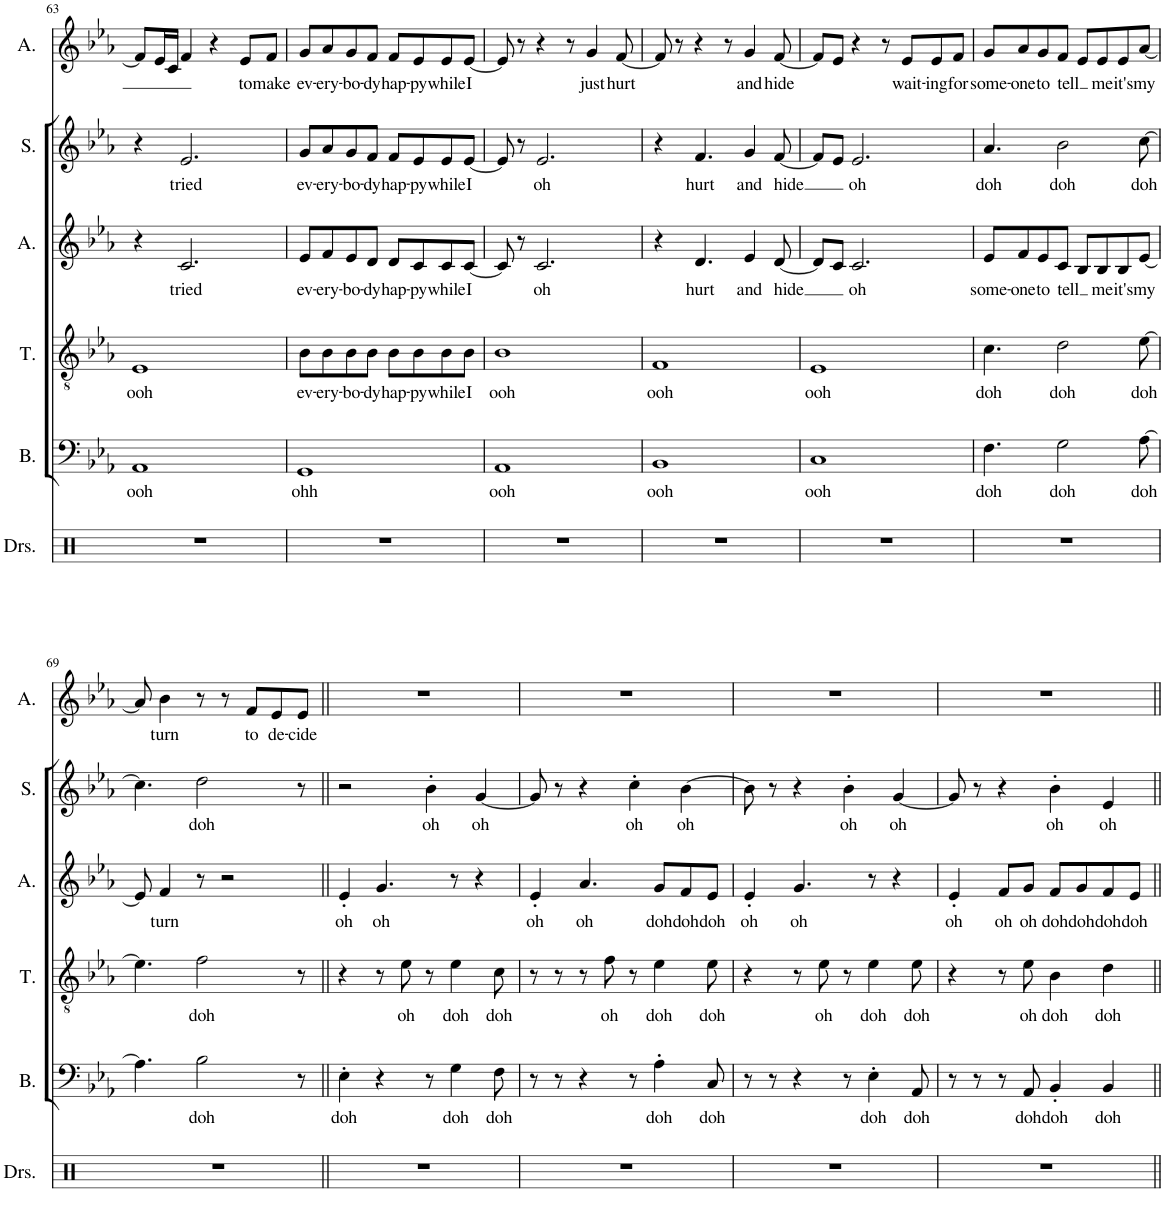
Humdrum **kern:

**kern	**kern	**text	**kern	**text	**kern	**text	**kern	**text	**kern	**text
*part6	*part5	*part5	*part4	*part4	*part3	*part3	*part2	*part2	*part1	*part1
*staff6	*staff5	*staff5	*staff4	*staff4	*staff3	*staff3	*staff2	*staff2	*staff1	*staff1
*I"Drumset	*I"Bass	*	*I"Tenor	*	*I"Alto	*	*I"Soprano	*	*I"Alto	*
*I'Drs.	*I'B.	*	*I'T.	*	*I'A.	*	*I'S.	*	*I'A.	*
!!LO:PB:g=z
*clefX	*clefF4	*	*clefGv2	*	*clefG2	*	*clefG2	*	*clefG2	*
*k[]	*k[b-e-a-]	*	*k[b-e-a-]	*	*k[b-e-a-]	*	*k[b-e-a-]	*	*k[b-e-a-]	*
*M4/4	*M4/4	*	*M4/4	*	*M4/4	*	*M4/4	*	*M4/4	*
=63	=63	=63	=63	=63	=63	=63	=63	=63	=63	=63
!	!	!LO:LY:b	!	!LO:LY:b	!	!	!	!	!	!
1r	1AA-	ooh	1E-	ooh	4r	.	4r	.	8f/L]	.
.	.	.	.	.	.	.	.	.	16e-/L	.
.	.	.	.	.	.	.	.	.	16c/JJ	.
!	!	!	!	!	!	!LO:LY:b	!	!LO:LY:b	!	!
.	.	.	.	.	2.c/	tried	2.e-/	tried	4f/	.
.	.	.	.	.	.	.	.	.	4r	.
!	!	!	!	!	!	!	!	!	!	!LO:LY:b
.	.	.	.	.	.	.	.	.	8e-/L	to
!	!	!	!	!	!	!	!	!	!	!LO:LY:b
.	.	.	.	.	.	.	.	.	8f/J	make
=64	=64	=64	=64	=64	=64	=64	=64	=64	=64	=64
!	!	!LO:LY:b	!	!LO:LY:b	!	!LO:LY:b	!	!LO:LY:b	!	!LO:LY:b
1r	1GG	ohh	8B-\L	ev-	8e-/L	ev-	8g/L	ev-	8g/L	ev-
!	!	!	!	!LO:LY:b	!	!LO:LY:b	!	!LO:LY:b	!	!LO:LY:b
.	.	.	8B-\	-ery-	8f/	-ery-	8a-/	-ery-	8a-/	-ery-
!	!	!	!	!LO:LY:b	!	!LO:LY:b	!	!LO:LY:b	!	!LO:LY:b
.	.	.	8B-\	-bo-	8e-/	-bo-	8g/	-bo-	8g/	-bo-
!	!	!	!	!LO:LY:b	!	!LO:LY:b	!	!LO:LY:b	!	!LO:LY:b
.	.	.	8B-\J	-dy	8d/J	-dy	8f/J	-dy	8f/J	-dy
!	!	!	!	!LO:LY:b	!	!LO:LY:b	!	!LO:LY:b	!	!LO:LY:b
.	.	.	8B-\L	hap-	8d/L	hap-	8f/L	hap-	8f/L	hap-
!	!	!	!	!LO:LY:b	!	!LO:LY:b	!	!LO:LY:b	!	!LO:LY:b
.	.	.	8B-\	-py	8c/	-py	8e-/	-py	8e-/	-py
!	!	!	!	!LO:LY:b	!	!LO:LY:b	!	!LO:LY:b	!	!LO:LY:b
.	.	.	8B-\	while	8c/	while	8e-/	while	8e-/	while
!	!	!	!	!LO:LY:b	!	!LO:LY:b	!	!LO:LY:b	!	!LO:LY:b
.	.	.	8B-\J	I	[8c/J	I	[8e-/J	I	[8e-/J	I
=65	=65	=65	=65	=65	=65	=65	=65	=65	=65	=65
!	!	!LO:LY:b	!	!LO:LY:b	!	!	!	!	!	!
1r	1AA-	ooh	1B-	ooh	8c/]	.	8e-/]	.	8e-/]	.
.	.	.	.	.	8r	.	8r	.	8r	.
!	!	!	!	!	!	!LO:LY:b	!	!LO:LY:b	!	!
.	.	.	.	.	2.c/	oh	2.e-/	oh	4r	.
.	.	.	.	.	.	.	.	.	8r	.
!	!	!	!	!	!	!	!	!	!	!LO:LY:b
.	.	.	.	.	.	.	.	.	4g/	just
!	!	!	!	!	!	!	!	!	!	!LO:LY:b
.	.	.	.	.	.	.	.	.	[8f/	hurt
=66	=66	=66	=66	=66	=66	=66	=66	=66	=66	=66
!	!	!LO:LY:b	!	!LO:LY:b	!	!	!	!	!	!
1r	1BB-	ooh	1F	ooh	4r	.	4r	.	8f/]	.
.	.	.	.	.	.	.	.	.	8r	.
!	!	!	!	!	!	!LO:LY:b	!	!LO:LY:b	!	!
.	.	.	.	.	4.d/	hurt	4.f/	hurt	4r	.
.	.	.	.	.	.	.	.	.	8r	.
!	!	!	!	!	!	!LO:LY:b	!	!LO:LY:b	!	!LO:LY:b
.	.	.	.	.	4e-/	and	4g/	and	4g/	and
!	!	!	!	!	!	!LO:LY:b	!	!LO:LY:b	!	!LO:LY:b
.	.	.	.	.	[8d/	hide	[8f/	hide	[8f/	hide
=67	=67	=67	=67	=67	=67	=67	=67	=67	=67	=67
!	!	!LO:LY:b	!	!LO:LY:b	!	!	!	!	!	!
1r	1C	ooh	1E-	ooh	8d/L]	.	8f/L]	.	8f/L]	.
.	.	.	.	.	8c/J	.	8e-/J	.	8e-/J	.
!	!	!	!	!	!	!LO:LY:b	!	!LO:LY:b	!	!
.	.	.	.	.	2.c/	oh	2.e-/	oh	4r	.
.	.	.	.	.	.	.	.	.	8r	.
!	!	!	!	!	!	!	!	!	!	!LO:LY:b
.	.	.	.	.	.	.	.	.	8e-/L	wait-
!	!	!	!	!	!	!	!	!	!	!LO:LY:b
.	.	.	.	.	.	.	.	.	8e-/	-ing
!	!	!	!	!	!	!	!	!	!	!LO:LY:b
.	.	.	.	.	.	.	.	.	8f/J	for
=68	=68	=68	=68	=68	=68	=68	=68	=68	=68	=68
!	!	!LO:LY:b	!	!LO:LY:b	!	!LO:LY:b	!	!LO:LY:b	!	!LO:LY:b
1r	4.F\	doh	4.c\	doh	8e-/L	some-	4.a-/	doh	8g/L	some-
!	!	!	!	!	!	!LO:LY:b	!	!	!	!LO:LY:b
.	.	.	.	.	8f/	-one	.	.	8a-/	-one
!	!	!	!	!	!	!LO:LY:b	!	!	!	!LO:LY:b
.	.	.	.	.	8e-/	to	.	.	8g/	to
!	!	!LO:LY:b	!	!LO:LY:b	!	!LO:LY:b	!	!LO:LY:b	!	!LO:LY:b
.	2G\	doh	2d\	doh	8c/J	tell	2b-\	doh	8f/J	tell
.	.	.	.	.	8B-/L	.	.	.	8e-/L	.
!	!	!	!	!	!	!LO:LY:b	!	!	!	!LO:LY:b
.	.	.	.	.	8B-/	me	.	.	8e-/	me
!	!	!	!	!	!	!LO:LY:b	!	!	!	!LO:LY:b
.	.	.	.	.	8B-/	it's	.	.	8e-/	it's
!	!	!LO:LY:b	!	!LO:LY:b	!	!LO:LY:b	!	!LO:LY:b	!	!LO:LY:b
.	[8A-\	doh	[8e-\	doh	[8e-/J	my	[8cc\	doh	[8a-/J	my
!!LO:LB:g=z
=69	=69	=69	=69	=69	=69	=69	=69	=69	=69	=69
1r	4.A-\]	.	4.e-\]	.	8e-/]	.	4.cc\]	.	8a-/]	.
!	!	!	!	!	!	!LO:LY:b	!	!	!	!LO:LY:b
.	.	.	.	.	4f/	turn	.	.	4b-\	turn
!	!	!LO:LY:b	!	!LO:LY:b	!	!	!	!LO:LY:b	!	!
.	2B-\	doh	2f\	doh	8r	.	2dd\	doh	8r	.
.	.	.	.	.	2r	.	.	.	8r	.
!	!	!	!	!	!	!	!	!	!	!LO:LY:b
.	.	.	.	.	.	.	.	.	8f/L	to
!	!	!	!	!	!	!	!	!	!	!LO:LY:b
.	.	.	.	.	.	.	.	.	8e-/	de-
!	!	!	!	!	!	!	!	!	!	!LO:LY:b
.	8r	.	8r	.	.	.	8r	.	8e-/J	-cide
=70||	=70||	=70||	=70||	=70||	=70||	=70||	=70||	=70||	=70||	=70||
!	!	!LO:LY:b	!	!	!	!LO:LY:b	!	!	!	!
1r	4E-'\	doh	4r	.	4e-'/	oh	2r	.	1r	.
!	!	!	!	!	!	!LO:LY:b	!	!	!	!
.	4r	.	8r	.	4.g/	oh	.	.	.	.
!	!	!	!	!LO:LY:b	!	!	!	!	!	!
.	.	.	8e-\	oh	.	.	.	.	.	.
!	!	!	!	!	!	!	!	!LO:LY:b	!	!
.	8r	.	8r	.	.	.	4b-'\	oh	.	.
!	!	!LO:LY:b	!	!LO:LY:b	!	!	!	!	!	!
.	4G\	doh	4e-\	doh	8r	.	.	.	.	.
!	!	!	!	!	!	!	!	!LO:LY:b	!	!
.	.	.	.	.	4r	.	[4g/	oh	.	.
!	!	!LO:LY:b	!	!LO:LY:b	!	!	!	!	!	!
.	8F\	doh	8c\	doh	.	.	.	.	.	.
=71	=71	=71	=71	=71	=71	=71	=71	=71	=71	=71
!	!	!	!	!	!	!LO:LY:b	!	!	!	!
1r	8r	.	8r	.	4e-'/	oh	8g/]	.	1r	.
.	8r	.	8r	.	.	.	8r	.	.	.
!	!	!	!	!	!	!LO:LY:b	!	!	!	!
.	4r	.	8r	.	4.a-/	oh	4r	.	.	.
!	!	!	!	!LO:LY:b	!	!	!	!	!	!
.	.	.	8f\	oh	.	.	.	.	.	.
!	!	!	!	!	!	!	!	!LO:LY:b	!	!
.	8r	.	8r	.	.	.	4cc'\	oh	.	.
!	!	!LO:LY:b	!	!LO:LY:b	!	!LO:LY:b	!	!	!	!
.	4A-'\	doh	4e-\	doh	8g/L	doh	.	.	.	.
!	!	!	!	!	!	!LO:LY:b	!	!LO:LY:b	!	!
.	.	.	.	.	8f/	doh	[4b-\	oh	.	.
!	!	!LO:LY:b	!	!LO:LY:b	!	!LO:LY:b	!	!	!	!
.	8C/	doh	8e-\	doh	8e-/J	doh	.	.	.	.
=72	=72	=72	=72	=72	=72	=72	=72	=72	=72	=72
!	!	!	!	!	!	!LO:LY:b	!	!	!	!
1r	8r	.	4r	.	4e-'/	oh	8b-\]	.	1r	.
.	8r	.	.	.	.	.	8r	.	.	.
!	!	!	!	!	!	!LO:LY:b	!	!	!	!
.	4r	.	8r	.	4.g/	oh	4r	.	.	.
!	!	!	!	!LO:LY:b	!	!	!	!	!	!
.	.	.	8e-\	oh	.	.	.	.	.	.
!	!	!	!	!	!	!	!	!LO:LY:b	!	!
.	8r	.	8r	.	.	.	4b-'\	oh	.	.
!	!	!LO:LY:b	!	!LO:LY:b	!	!	!	!	!	!
.	4E-'\	doh	4e-\	doh	8r	.	.	.	.	.
!	!	!	!	!	!	!	!	!LO:LY:b	!	!
.	.	.	.	.	4r	.	[4g/	oh	.	.
!	!	!LO:LY:b	!	!LO:LY:b	!	!	!	!	!	!
.	8AA-/	doh	8e-\	doh	.	.	.	.	.	.
=73	=73	=73	=73	=73	=73	=73	=73	=73	=73	=73
!	!	!	!	!	!	!LO:LY:b	!	!	!	!
1r	8r	.	4r	.	4e-'/	oh	8g/]	.	1r	.
.	8r	.	.	.	.	.	8r	.	.	.
!	!	!	!	!	!	!LO:LY:b	!	!	!	!
.	8r	.	8r	.	8f/L	oh	4r	.	.	.
!	!	!LO:LY:b	!	!LO:LY:b	!	!LO:LY:b	!	!	!	!
.	8AA-/	doh	8e-\	oh	8g/J	oh	.	.	.	.
!	!	!LO:LY:b	!	!LO:LY:b	!	!LO:LY:b	!	!LO:LY:b	!	!
.	4BB-'/	doh	4B-\	doh	8f/L	doh	4b-'\	oh	.	.
!	!	!	!	!	!	!LO:LY:b	!	!	!	!
.	.	.	.	.	8g/	doh	.	.	.	.
!	!	!LO:LY:b	!	!LO:LY:b	!	!LO:LY:b	!	!LO:LY:b	!	!
.	4BB-/	doh	4d\	doh	8f/	doh	4e-/	oh	.	.
!	!	!	!	!	!	!LO:LY:b	!	!	!	!
.	.	.	.	.	8e-/J	doh	.	.	.	.
=||	=||	=||	=||	=||	=||	=||	=||	=||	=||	=||
*-	*-	*-	*-	*-	*-	*-	*-	*-	*-	*-
